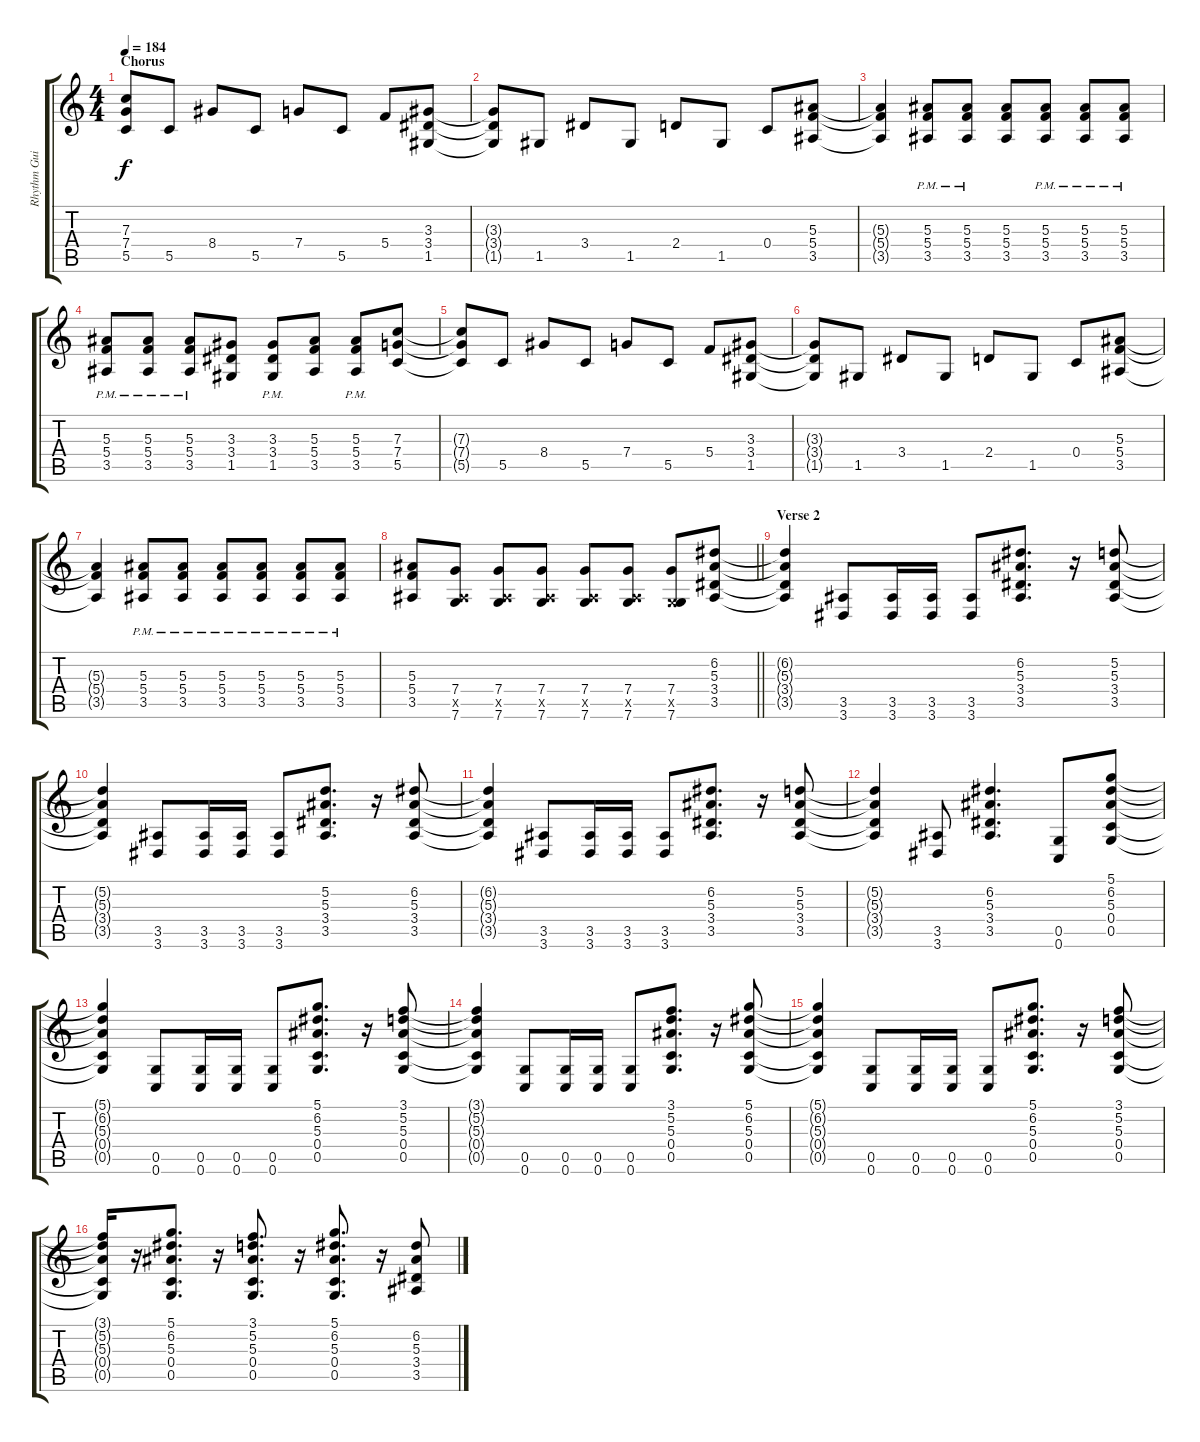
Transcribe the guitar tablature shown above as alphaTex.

\track ("Rhythm Guitar" "Rhythm Gui") {instrument electricguitarclean}
\staff {score tabs}
\tuning (D4 A3 F3 C3 G2 C2) {hide}
\ts (4 4)
\section ("" "Chorus")
\tempo 184
\clef g2
\ks c
(7.3{t} 7.4{t} 5.5{t}).8{dy f} 5.5.8 8.4.8 5.5.8 7.4.8 5.5.8 5.4.8 (3.3 3.4 1.5).8 |
(3.3{t} 3.4{t} 1.5{t}).8 1.5.8 3.4.8 1.5.8 2.4.8 1.5.8 0.4.8 (5.3 5.4 3.5).8 |
(5.3{t} 5.4{t} 3.5{t}).4 (5.3{pm} 5.4{pm} 3.5{pm}).8 (5.3{pm} 5.4{pm} 3.5{pm}).8 (5.3 5.4 3.5).8 (5.3{pm} 5.4{pm} 3.5{pm}).8 (5.3{pm} 5.4{pm} 3.5{pm}).8 (5.3{pm} 5.4{pm} 3.5{pm}).8 |
(5.3{pm} 5.4{pm} 3.5{pm}).8 (5.3{pm} 5.4{pm} 3.5{pm}).8 (5.3{pm} 5.4{pm} 3.5{pm}).8 (3.3 3.4 1.5).8 (3.3{pm} 3.4{pm} 1.5{pm}).8 (5.3 5.4 3.5).8 (5.3{pm} 5.4{pm} 3.5{pm}).8 (7.3 7.4 5.5).8 |
(7.3{t} 7.4{t} 5.5{t}).8 5.5.8 8.4.8 5.5.8 7.4.8 5.5.8 5.4.8 (3.3 3.4 1.5).8 |
(3.3{t} 3.4{t} 1.5{t}).8 1.5.8 3.4.8 1.5.8 2.4.8 1.5.8 0.4.8 (5.3 5.4 3.5).8 |
(5.3{t} 5.4{t} 3.5{t}).4 (5.3{pm} 5.4{pm} 3.5{pm}).8 (5.3{pm} 5.4{pm} 3.5{pm}).8 (5.3{pm} 5.4{pm} 3.5{pm}).8 (5.3{pm} 5.4{pm} 3.5{pm}).8 (5.3{pm} 5.4{pm} 3.5{pm}).8 (5.3{pm} 5.4{pm} 3.5{pm}).8 |
\barLineRight lightlight
(5.3 5.4 3.5).8 (7.4 3.5{x} 7.6).8 (7.4 3.5{x} 7.6).8 (7.4 3.5{x} 7.6).8 (7.4 3.5{x} 7.6).8 (7.4 3.5{x} 7.6).8 (7.4 0.5{x} 7.6).8 (6.2 5.3 3.4 3.5).8 |
\section ("" "Verse 2")
(6.2{t} 5.3{t} 3.4{t} 3.5{t}).4 (3.5 3.6).8 (3.5 3.6).16 (3.5 3.6).16 (3.5 3.6).8 (6.2 5.3 3.4 3.5).8{d} r.16 (5.2 5.3 3.4 3.5).8 |
(5.2{t} 5.3{t} 3.4{t} 3.5{t}).4 (3.5 3.6).8 (3.5 3.6).16 (3.5 3.6).16 (3.5 3.6).8 (5.2 5.3 3.4 3.5).8{d} r.16 (6.2 5.3 3.4 3.5).8 |
(6.2{t} 5.3{t} 3.4{t} 3.5{t}).4 (3.5 3.6).8 (3.5 3.6).16 (3.5 3.6).16 (3.5 3.6).8 (6.2 5.3 3.4 3.5).8{d} r.16 (5.2 5.3 3.4 3.5).8 |
(5.2{t} 5.3{t} 3.4{t} 3.5{t}).4 (3.5 3.6).8 (6.2 5.3 3.4 3.5).4{d} (0.5 0.6).8 (5.1 6.2 5.3 0.4 0.5).8 |
(5.1{t} 6.2{t} 5.3{t} 0.4{t} 0.5{t}).4 (0.5 0.6).8 (0.5 0.6).16 (0.5 0.6).16 (0.5 0.6).8 (5.1 6.2 5.3 0.4 0.5).8{d} r.16 (3.1 5.2 5.3 0.4 0.5).8 |
(3.1{t} 5.2{t} 5.3{t} 0.4{t} 0.5{t}).4 (0.5 0.6).8 (0.5 0.6).16 (0.5 0.6).16 (0.5 0.6).8 (3.1 5.2 5.3 0.4 0.5).8{d} r.16 (5.1 6.2 5.3 0.4 0.5).8 |
(5.1{t} 6.2{t} 5.3{t} 0.4{t} 0.5{t}).4 (0.5 0.6).8 (0.5 0.6).16 (0.5 0.6).16 (0.5 0.6).8 (5.1 6.2 5.3 0.4 0.5).8{d} r.16 (3.1 5.2 5.3 0.4 0.5).8 |
(3.1{t} 5.2{t} 5.3{t} 0.4{t} 0.5{t}).16 r.16 (5.1 6.2 5.3 0.4 0.5).8{d} r.16 (3.1 5.2 5.3 0.4 0.5).8{d} r.16 (5.1 6.2 5.3 0.4 0.5).8{d} r.16 (6.2 5.3 3.4 3.5).8
